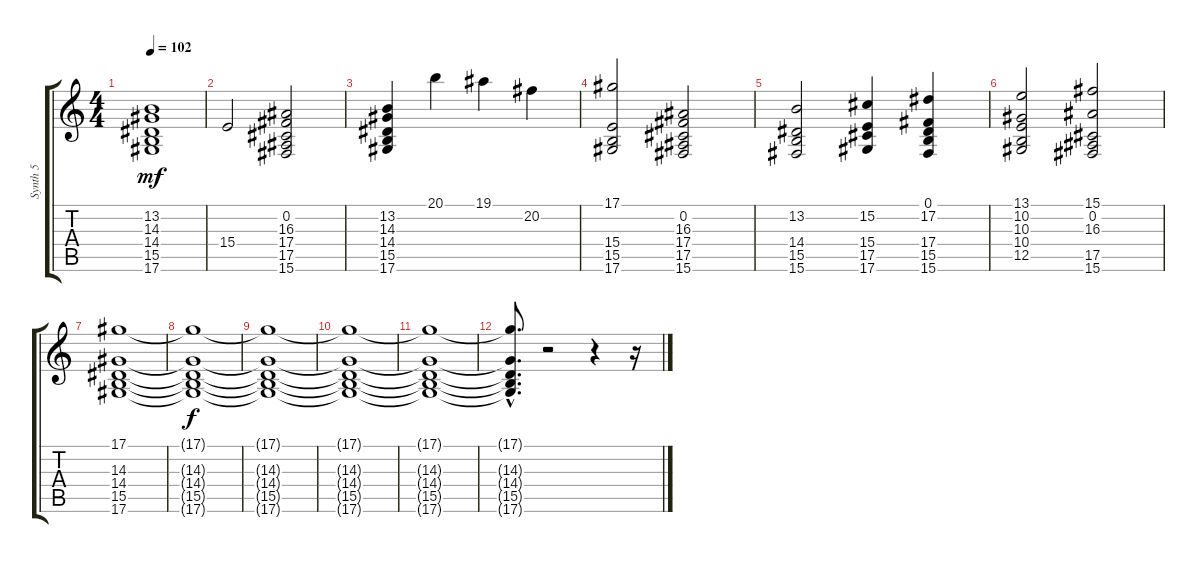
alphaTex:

\track ("Synth 5" "Synth 5") {instrument synthstrings1}
\staff {score tabs}
\tuning (Eb4 Bb3 Gb3 Db3 Ab2 Eb2) {hide}
\ts (4 4)
\tempo 102
\clef g2
\ks c
(13.2 14.3 14.4 15.5 17.6).1{dy mf} |
15.4.2 (0.2 16.3 17.4 17.5 15.6).2 |
(13.2 14.3 14.4 15.5 17.6).4 20.1.4 19.1.4 20.2.4 |
(17.1 15.4 15.5 17.6).2 (0.2 16.3 17.4 17.5 15.6).2 |
(13.2 14.4 15.5 15.6).2 (15.2 15.4 17.5 17.6).4 (0.1 17.2 17.4 15.5 15.6).4 |
(13.1 10.2 10.3 10.4 12.5).2 (15.1 0.2 16.3 17.5 15.6).2 |
(17.1 14.3 14.4 15.5 17.6).1 |
(17.1{t} 14.3{t} 14.4{t} 15.5{t} 17.6{t}).1{dy f} |
(17.1{t} 14.3{t} 14.4{t} 15.5{t} 17.6{t}).1 |
(17.1{t} 14.3{t} 14.4{t} 15.5{t} 17.6{t}).1 |
(17.1{t} 14.3{t} 14.4{t} 15.5{t} 17.6{t}).1 |
(17.1{hac t} 14.3{hac t} 14.4{hac t} 15.5{hac t} 17.6{hac t}).8{d} r.2 r.4 r.16
